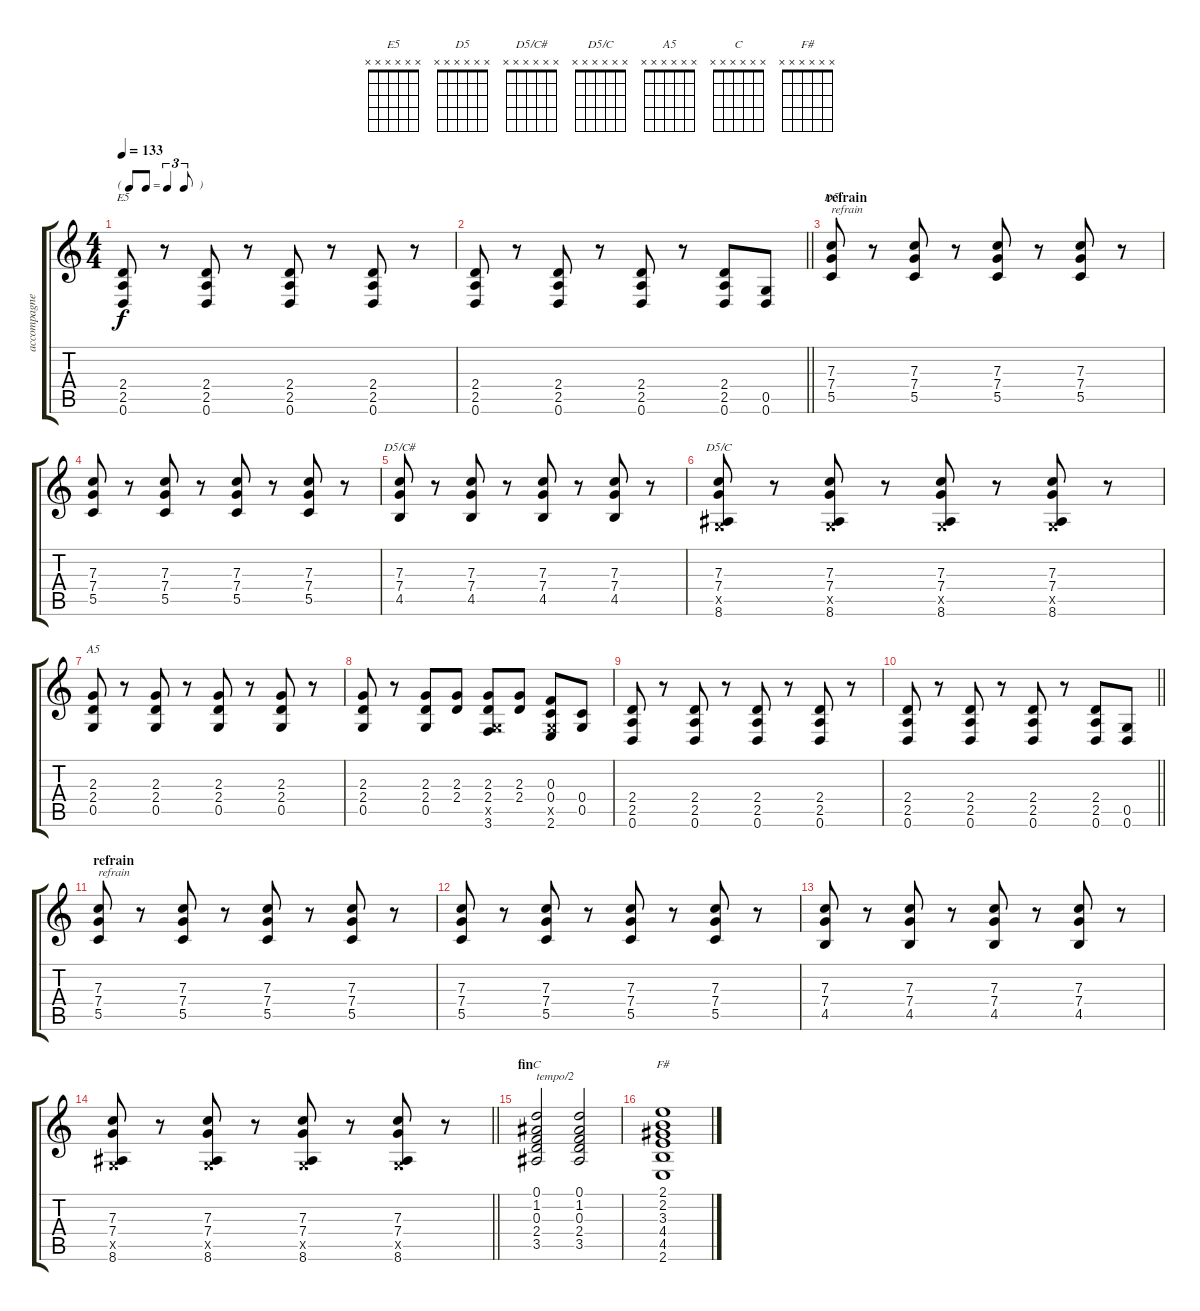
\track ("accompagnement" "accompagne") {instrument acousticguitarsteel}
\staff {score tabs}
\tuning (D4 A3 F3 C3 G2 D2) {hide}
\chord ("E5" x x x x x x)
\chord ("D5" x x x x x x)
\chord ("D5/C#" x x x x x x)
\chord ("D5/C" x x x x x x)
\chord ("A5" x x x x x x)
\chord ("C" x x x x x x)
\chord ("F#" x x x x x x)
\ts (4 4)
\tf triplet8th
\tempo 133
\clef g2
\ks c
(2.4 2.5 0.6).8{ch "E5" dy f} r.8 (2.4 2.5 0.6).8 r.8 (2.4 2.5 0.6).8 r.8 (2.4 2.5 0.6).8 r.8 |
\barLineRight lightlight
(2.4 2.5 0.6).8 r.8 (2.4 2.5 0.6).8 r.8 (2.4 2.5 0.6).8 r.8 (2.4 2.5 0.6).8 (0.5 0.6).8 |
\section ("" "refrain")
(7.3 7.4 5.5).8{ch "D5" txt "refrain"} r.8 (7.3 7.4 5.5).8 r.8 (7.3 7.4 5.5).8 r.8 (7.3 7.4 5.5).8 r.8 |
(7.3 7.4 5.5).8 r.8 (7.3 7.4 5.5).8 r.8 (7.3 7.4 5.5).8 r.8 (7.3 7.4 5.5).8 r.8 |
(7.3 7.4 4.5).8{ch "D5/C#"} r.8 (7.3 7.4 4.5).8 r.8 (7.3 7.4 4.5).8 r.8 (7.3 7.4 4.5).8 r.8 |
(7.3 7.4 0.5{x} 8.6).8{ch "D5/C"} r.8 (7.3 7.4 0.5{x} 8.6).8 r.8 (7.3 7.4 0.5{x} 8.6).8 r.8 (7.3 7.4 0.5{x} 8.6).8 r.8 |
(2.3 2.4 0.5).8{ch "A5"} r.8 (2.3 2.4 0.5).8 r.8 (2.3 2.4 0.5).8 r.8 (2.3 2.4 0.5).8 r.8 |
(2.3 2.4 0.5).8 r.8 (2.3 2.4 0.5).8 (2.3 2.4).8 (2.3 2.4 0.5{x} 3.6).8 (2.3 2.4).8 (0.3 0.4 0.5{x} 2.6).8 (0.4 0.5).8 |
(2.4 2.5 0.6).8 r.8 (2.4 2.5 0.6).8 r.8 (2.4 2.5 0.6).8 r.8 (2.4 2.5 0.6).8 r.8 |
\barLineRight lightlight
(2.4 2.5 0.6).8 r.8 (2.4 2.5 0.6).8 r.8 (2.4 2.5 0.6).8 r.8 (2.4 2.5 0.6).8 (0.5 0.6).8 |
\section ("" "refrain")
(7.3 7.4 5.5).8{txt "refrain"} r.8 (7.3 7.4 5.5).8 r.8 (7.3 7.4 5.5).8 r.8 (7.3 7.4 5.5).8 r.8 |
(7.3 7.4 5.5).8 r.8 (7.3 7.4 5.5).8 r.8 (7.3 7.4 5.5).8 r.8 (7.3 7.4 5.5).8 r.8 |
(7.3 7.4 4.5).8 r.8 (7.3 7.4 4.5).8 r.8 (7.3 7.4 4.5).8 r.8 (7.3 7.4 4.5).8 r.8 |
\barLineRight lightlight
(7.3 7.4 0.5{x} 8.6).8 r.8 (7.3 7.4 0.5{x} 8.6).8 r.8 (7.3 7.4 0.5{x} 8.6).8 r.8 (7.3 7.4 0.5{x} 8.6).8 r.8 |
\section ("" "fin")
(0.1 1.2 0.3 2.4 3.5).2{ch "C" txt "tempo/2"} (0.1 1.2 0.3 2.4 3.5).2 |
(2.1 2.2 3.3 4.4 4.5 2.6).1{ch "F#"}
